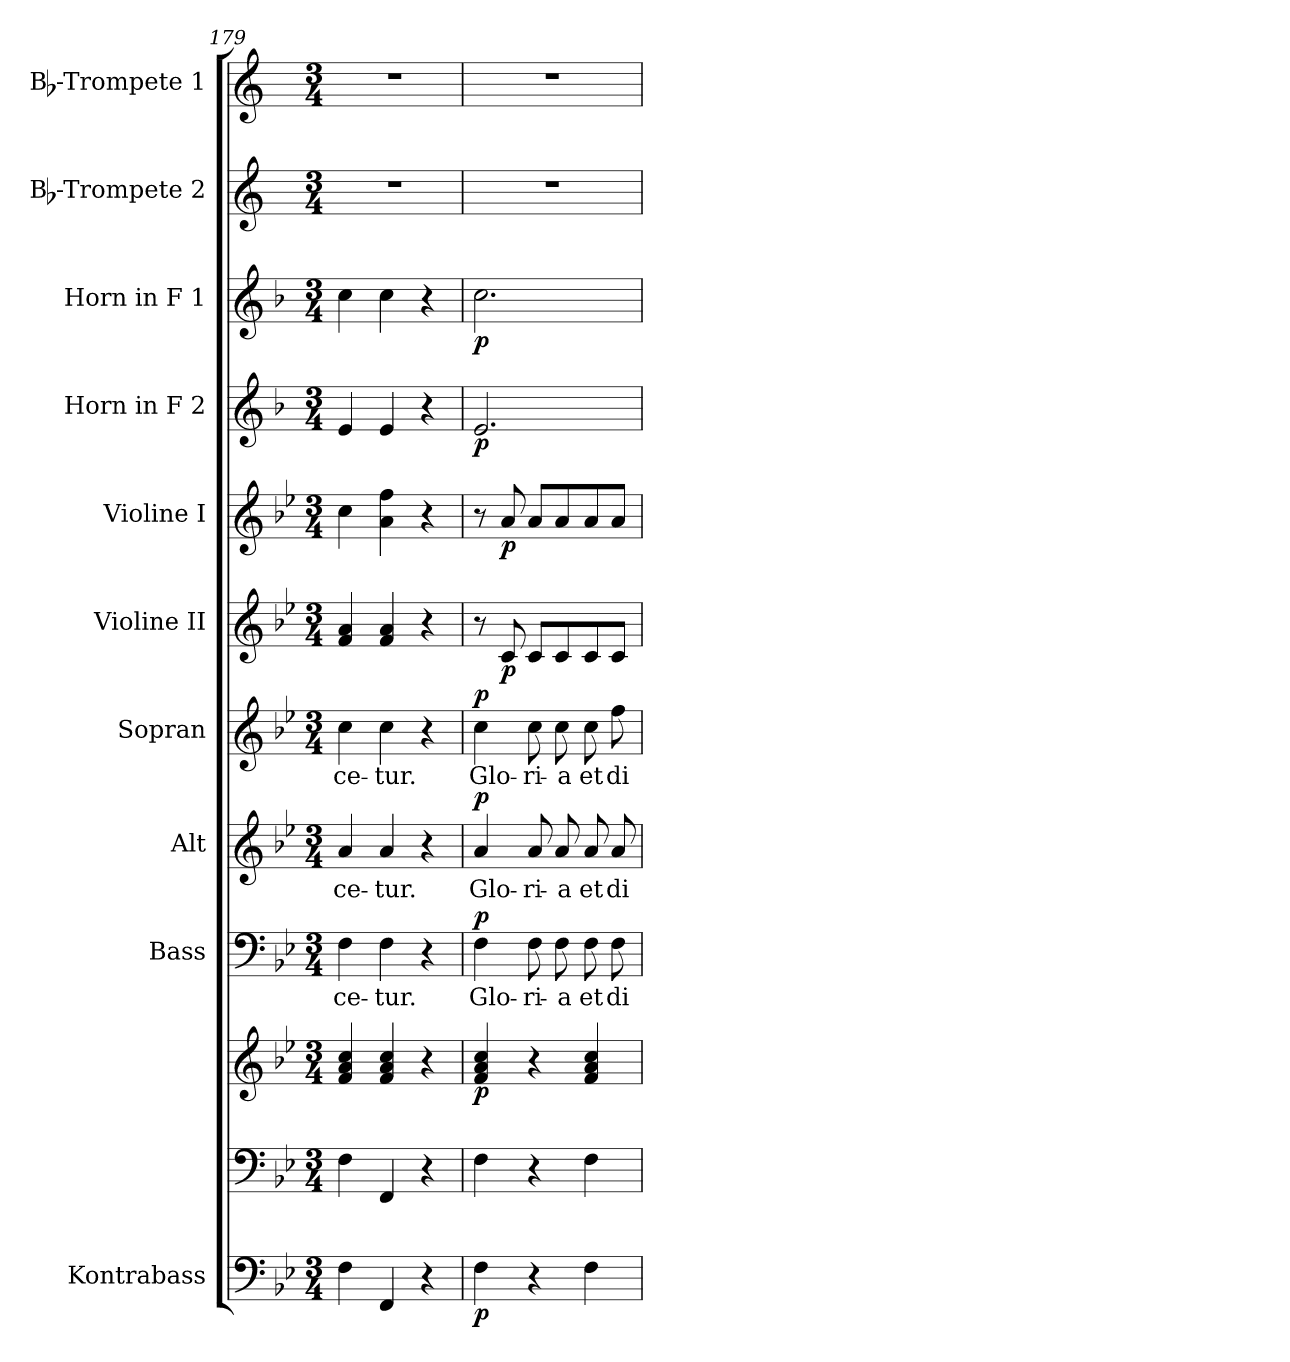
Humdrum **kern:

**kern	**dynam	**kern	**kern	**dynam	**kern	**text	**dynam	**kern	**text	**dynam	**kern	**text	**dynam	**kern	**dynam	**kern	**dynam	**kern	**dynam	**kern	**dynam	**kern	**kern
*part11	*part11	*part10	*part10	*part10	*part9	*part9	*part9	*part8	*part8	*part8	*part7	*part7	*part7	*part6	*part6	*part5	*part5	*part4	*part4	*part3	*part3	*part2	*part1
*staff12	*staff12	*staff11	*staff10	*staff10/11	*staff9	*staff9	*staff9	*staff8	*staff8	*staff8	*staff7	*staff7	*staff7	*staff6	*staff6	*staff5	*staff5	*staff4	*staff4	*staff3	*staff3	*staff2	*staff1
*I"Kontrabass	*	*	*	*	*I"Bass	*	*	*I"Alt	*	*	*I"Sopran	*	*	*I"Violine II	*	*I"Violine I	*	*I"Horn in F 2	*	*I"Horn in F 1	*	*I"Bb-Trompete 2	*I"Bb-Trompete 1
*I'Kb.	*	*	*	*	*I'B.	*	*	*I'A.	*	*	*I'S.	*	*	*I'Vl. II	*	*I'Vl. I	*	*	*	*	*	*I'Bb Trp. 2	*I'Bb Trp. 1
*clefF4	*	*clefF4	*clefG2	*	*clefF4	*	*	*clefG2	*	*	*clefG2	*	*	*clefG2	*	*clefG2	*	*clefG2	*	*clefG2	*	*clefG2	*clefG2
*ITrd7c12	*	*	*	*	*	*	*	*	*	*	*	*	*	*	*	*	*	*ITrd4c7	*	*ITrd4c7	*	*ITrd1c2	*ITrd1c2
*k[b-e-]	*	*k[b-e-]	*k[b-e-]	*	*k[b-e-]	*	*	*k[b-e-]	*	*	*k[b-e-]	*	*	*k[b-e-]	*	*k[b-e-]	*	*k[b-e-]	*	*k[b-e-]	*	*k[b-e-]	*k[b-e-]
*B-:	*	*B-:	*B-:	*	*B-:	*	*	*B-:	*	*	*B-:	*	*	*B-:	*	*B-:	*	*B-:	*	*B-:	*	*B-:	*B-:
*M3/4	*	*M3/4	*M3/4	*	*M3/4	*	*	*M3/4	*	*	*M3/4	*	*	*M3/4	*	*M3/4	*	*M3/4	*	*M3/4	*	*M3/4	*M3/4
=179	=179	=179	=179	=179	=179	=179	=179	=179	=179	=179	=179	=179	=179	=179	=179	=179	=179	=179	=179	=179	=179	=179	=179
!	!	!	!	!	!	!LO:LY:b	!	!	!LO:LY:b	!	!	!LO:LY:b	!	!	!	!	!	!	!	!	!	!	!
4FF\	.	4F\	4f/ 4a/ 4cc/	.	4F\	-ce-	.	4a/	-ce-	.	4cc\	-ce-	.	4f/ 4a/	.	4cc\	.	4A/	.	4f\	.	2.r	2.r
!	!	!	!	!	!	!LO:LY:b	!	!	!LO:LY:b	!	!	!LO:LY:b	!	!	!	!	!	!	!	!	!	!	!
4FFF/	.	4FF/	4f/ 4a/ 4cc/	.	4F\	-tur.	.	4a/	-tur.	.	4cc\	-tur.	.	4f/ 4a/	.	4a\ 4ff\	.	4A/	.	4f\	.	.	.
4r	.	4r	4r	.	4r	.	.	4r	.	.	4r	.	.	4r	.	4r	.	4r	.	4r	.	.	.
=180	=180	=180	=180	=180	=180	=180	=180	=180	=180	=180	=180	=180	=180	=180	=180	=180	=180	=180	=180	=180	=180	=180	=180
!	!LO:DY:b	!	!	!LO:DY:b	!	!LO:LY:b	!LO:DY:a	!	!LO:LY:b	!LO:DY:a	!	!LO:LY:b	!LO:DY:a	!	!	!	!	!	!LO:DY:b	!	!LO:DY:b	!	!
4FF\	p	4F\	4f/ 4a/ 4cc/	p	4F\	Glo-	p	4a/	Glo-	p	4cc\	Glo-	p	8r	.	8r	.	2.A/	p	2.f\	p	2.r	2.r
!	!	!	!	!	!	!	!	!	!	!	!	!	!	!	!LO:DY:b	!	!LO:DY:b	!	!	!	!	!	!
.	.	.	.	.	.	.	.	.	.	.	.	.	.	8c/	p	8a/	p	.	.	.	.	.	.
!	!	!	!	!	!	!LO:LY:b	!	!	!LO:LY:b	!	!	!LO:LY:b	!	!	!	!	!	!	!	!	!	!	!
4r	.	4r	4r	.	8F\	-ri-	.	8a/	-ri-	.	8cc\	-ri-	.	8c/L	.	8a/L	.	.	.	.	.	.	.
!	!	!	!	!	!	!LO:LY:b	!	!	!LO:LY:b	!	!	!LO:LY:b	!	!	!	!	!	!	!	!	!	!	!
.	.	.	.	.	8F\	-a	.	8a/	-a	.	8cc\	-a	.	8c/	.	8a/	.	.	.	.	.	.	.
!	!	!	!	!	!	!LO:LY:b	!	!	!LO:LY:b	!	!	!LO:LY:b	!	!	!	!	!	!	!	!	!	!	!
4FF\	.	4F\	4f/ 4a/ 4cc/	.	8F\	et	.	8a/	et	.	8cc\	et	.	8c/	.	8a/	.	.	.	.	.	.	.
!	!	!	!	!	!	!LO:LY:b	!	!	!LO:LY:b	!	!	!LO:LY:b	!	!	!	!	!	!	!	!	!	!	!
.	.	.	.	.	8F\	di-	.	8a/	di-	.	8ff\	di-	.	8c/J	.	8a/J	.	.	.	.	.	.	.
=	=	=	=	=	=	=	=	=	=	=	=	=	=	=	=	=	=	=	=	=	=	=	=
*-	*-	*-	*-	*-	*-	*-	*-	*-	*-	*-	*-	*-	*-	*-	*-	*-	*-	*-	*-	*-	*-	*-	*-
